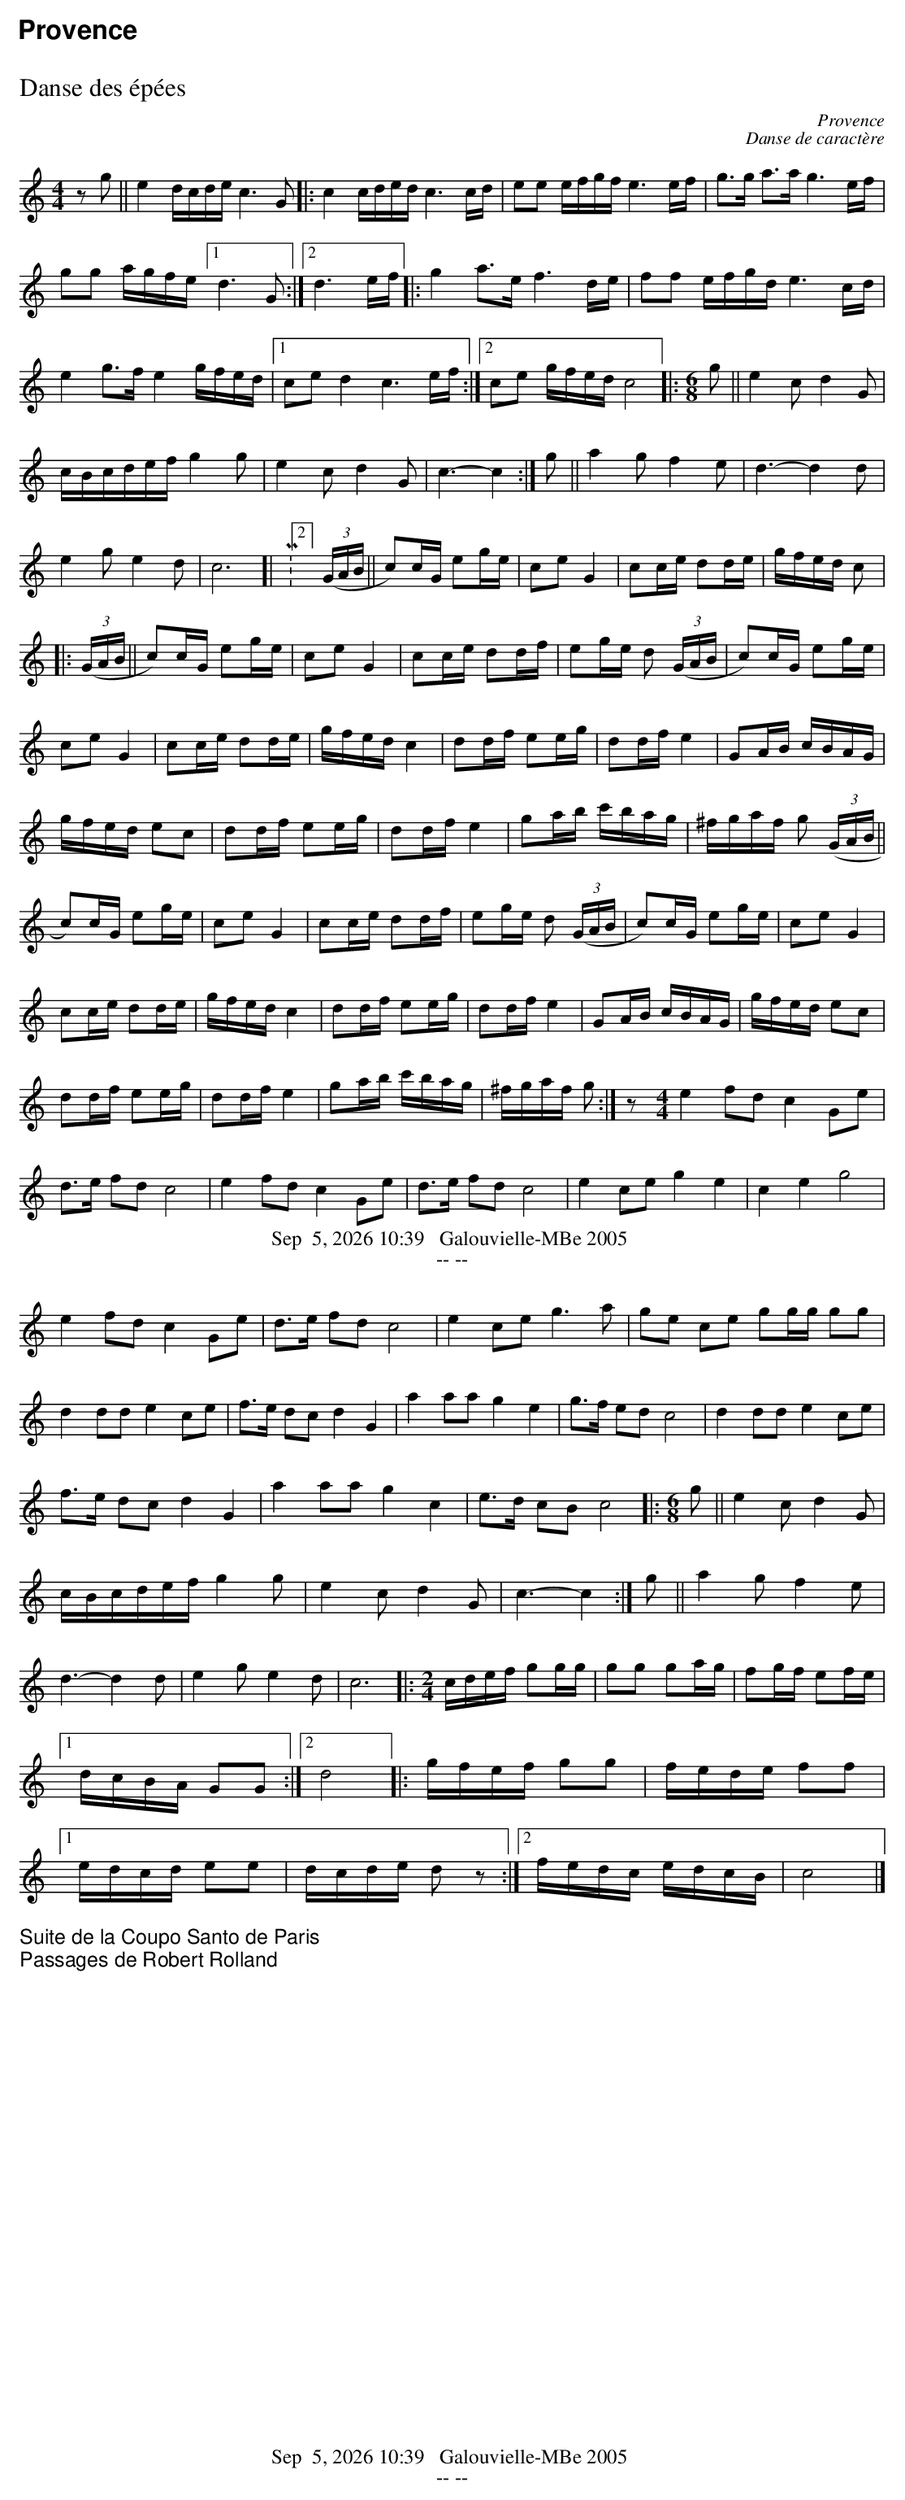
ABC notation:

X:1
T:Danse des épées
C:Provence
M:4/4
L:1/8
K:C
zg||e2d/2c/2d/2e/2 c3G|:c2c/2d/2e/2d/2 c3c/2d/2|ee e/2f/2g/2f/2 e3e/2f/2|g3/2g/2 a3/2a/2 g3e/2f/2|
gg a/2g/2f/2e/2[1d3G:|[2d3e/2f/2|:g2a3/2e/2 f3d/2e/2|ff e/2f/2g/2d/2 e3c/2d/2|
e2g3/2f/2 e2g/2f/2e/2d/2|[1ce d2c3e/2f/2:|[2ce g/2f/2e/2d/2 c4
|:[M:6/8]g||e2c d2G|c/2B/2c/2d/2e/2f/2 g2g|e2c d2G|c3-c2:|
g||a2g f2e|d3-d2d|e2g e2d|c6[|M:2/4][L:1/16] (3(GAB||
c2)cG e2ge|c2e2 G4|c2ce d2de|gfed c2|: (3(GAB||
c2)cG e2ge|c2e2 G4|c2ce d2df|e2ge d2  (3(GAB|
c2)cG e2ge|c2e2 G4|c2ce d2de|gfed c4|
d2df e2eg|d2df e4|G2AB cBAG|gfed e2c2|
d2df e2eg|d2df e4|g2ab c'bag|^fgaf g2  (3(GAB||
c2)cG e2ge|c2e2 G4|c2ce d2df|e2ge d2  (3(GAB|
c2)cG e2ge|c2e2 G4|c2ce d2de|gfed c4|
d2df e2eg|d2df e4|G2AB cBAG|gfed e2c2|
d2df e2eg|d2df e4|g2ab c'bag|^fgaf g2:|
z2[M:4/4][L:1/8]e2fd c2Ge|d3/2e/2 fd c4|
e2fd c2Ge|d3/2e/2 fd c4|e2ce g2e2|
c2e2g4|e2fd c2Ge|d3/2e/2 fd c4|e2ce g3a|
ge ce gg/2g/2 gg|d2dd e2ce|f3/2e/2 dc d2G2|
a2aa g2e2|g3/2f/2 ed c4|d2dd e2ce|
f3/2e/2 dc d2G2|a2aa g2c2|e3/2d/2 cB c4
|:[M:6/8]g||e2c d2G|c/2B/2c/2d/2e/2f/2 g2g|e2c d2G|c3-c2:|
g||a2g f2e|d3-d2d|e2g e2d|c6|:[M:2/4][L:1/16]cdef g2gg|
g2g2 g2ag|f2gf e2fe|[1dcBA G2G2:|[2d8
|:gfef g2g2|fede f2f2|[1edcd e2e2|dcde d2 z2:|[2fedc edcB|c8|]
%%begintext
Suite de la Coupo Santo de Paris
Passages de Robert Rolland
